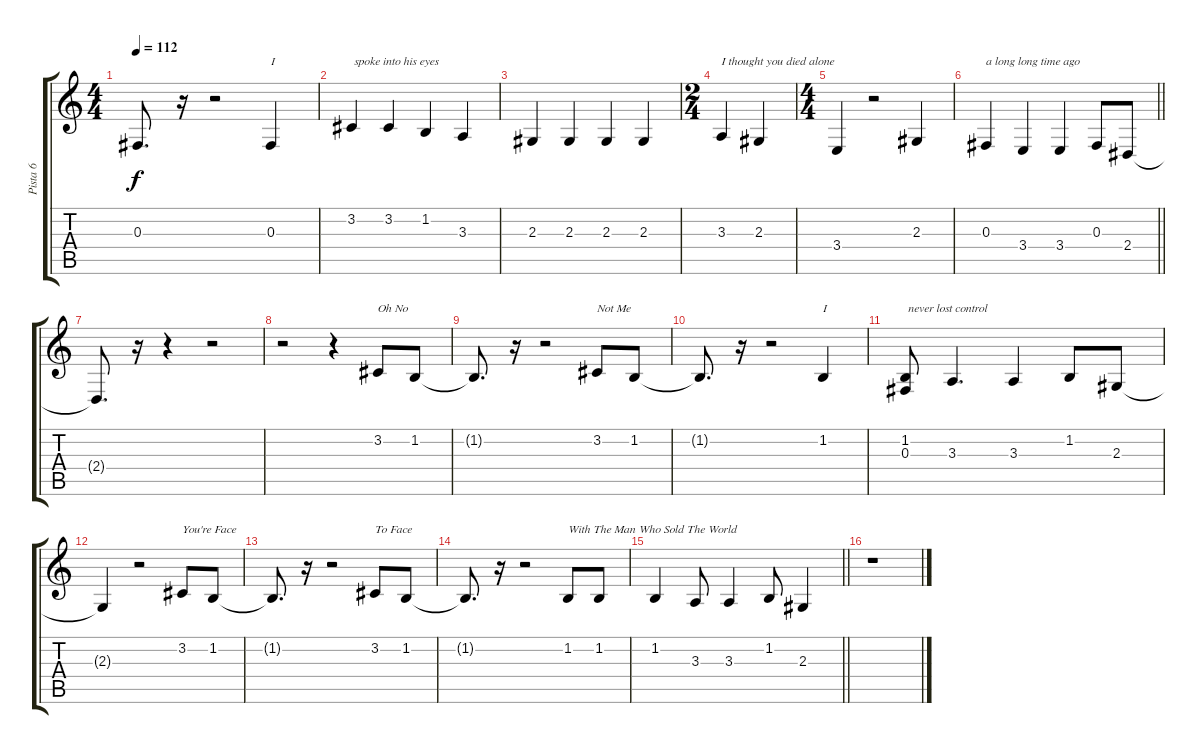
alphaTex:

\track ("Pista 6" "Pista 6") {instrument tenorsax}
\staff {score tabs}
\tuning (Eb4 Bb3 Gb3 Db3 Ab2 Eb2) {hide}
\ts (4 4)
\tempo 112
\clef g2
\ks c
0.3{t}.8{d dy f} r.16 r.2 0.3.4{txt "I"} |
3.2.4{txt " spoke into his eyes"} 3.2.4 1.2.4 3.3.4 |
2.3.4 2.3.4 2.3.4 2.3.4 |
\ts (2 4)
3.3.4{txt "I thought you died alone"} 2.3.4 |
\ts (4 4)
3.4.4 r.2 2.3.4 |
\barLineRight lightlight
0.3.4{txt "a long long time ago"} 3.4.4 3.4.4 0.3.8 2.4.8 |
2.4{t}.8{d} r.16 r.4 r.2 |
r.2 r.4 3.2.8{txt "Oh No"} 1.2.8 |
1.2{t}.8{d} r.16 r.2 3.2.8{txt "Not Me"} 1.2.8 |
1.2{t}.8{d} r.16 r.2 1.2.4{txt "I"} |
(1.2 0.3).8{txt " never lost control"} 3.3.4{d} 3.3.4 1.2.8 2.3.8 |
2.3{t}.4 r.2 3.2.8{txt "You're Face"} 1.2.8 |
1.2{t}.8{d} r.16 r.2 3.2.8{txt "To Face"} 1.2.8 |
1.2{t}.8{d} r.16 r.2 1.2.8{txt "With The Man Who Sold The World"} 1.2.8 |
\barLineRight lightlight
1.2.4 3.3.8 3.3.4 1.2.8 2.3.4 |
r.1
